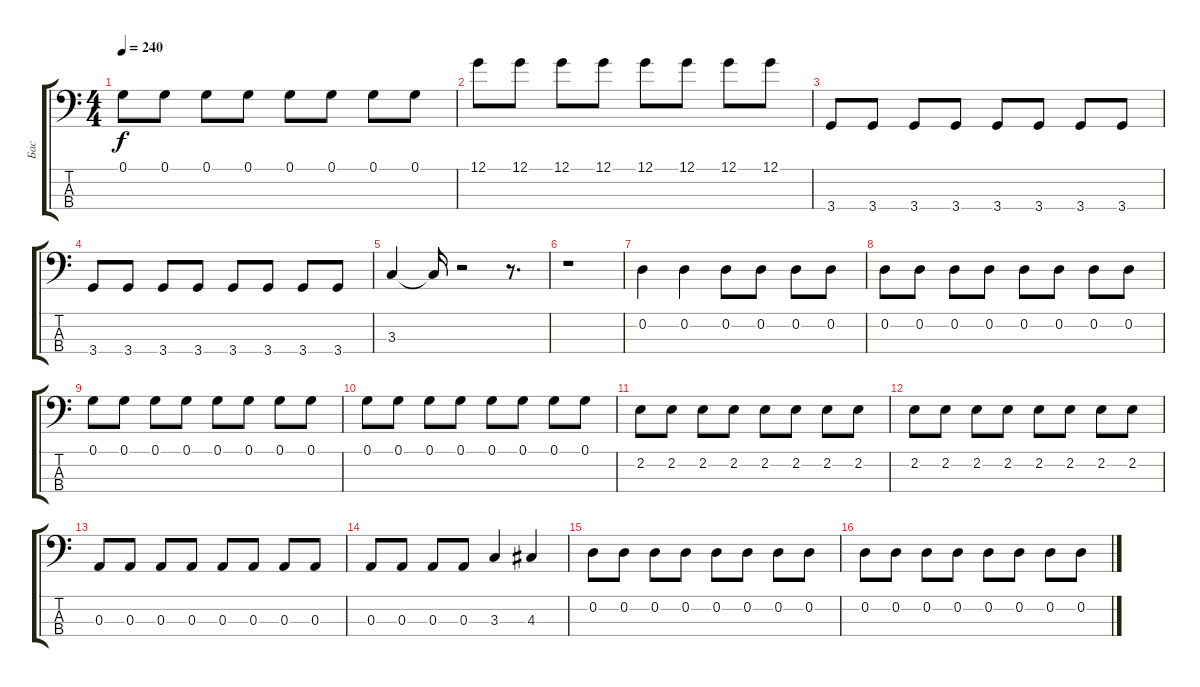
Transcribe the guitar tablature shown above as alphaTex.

\track ("Бас" "Бас") {instrument electricbassfinger}
\staff {score tabs}
\tuning (G2 D2 A1 E1) {hide}
\ts (4 4)
\tempo 240
\clef f4
\ks c
0.1.8{dy f} 0.1.8 0.1.8 0.1.8 0.1.8 0.1.8 0.1.8 0.1.8 |
12.1.8 12.1.8 12.1.8 12.1.8 12.1.8 12.1.8 12.1.8 12.1.8 |
3.4.8 3.4.8 3.4.8 3.4.8 3.4.8 3.4.8 3.4.8 3.4.8 |
3.4.8 3.4.8 3.4.8 3.4.8 3.4.8 3.4.8 3.4.8 3.4.8 |
3.3.4 3.3{t}.16 r.2 r.8{d} |
r.1 |
0.2.4 0.2.4 0.2.8 0.2.8 0.2.8 0.2.8 |
0.2.8 0.2.8 0.2.8 0.2.8 0.2.8 0.2.8 0.2.8 0.2.8 |
0.1.8 0.1.8 0.1.8 0.1.8 0.1.8 0.1.8 0.1.8 0.1.8 |
0.1.8 0.1.8 0.1.8 0.1.8 0.1.8 0.1.8 0.1.8 0.1.8 |
2.2.8 2.2.8 2.2.8 2.2.8 2.2.8 2.2.8 2.2.8 2.2.8 |
2.2.8 2.2.8 2.2.8 2.2.8 2.2.8 2.2.8 2.2.8 2.2.8 |
0.3.8 0.3.8 0.3.8 0.3.8 0.3.8 0.3.8 0.3.8 0.3.8 |
0.3.8 0.3.8 0.3.8 0.3.8 3.3.4 4.3.4 |
0.2.8 0.2.8 0.2.8 0.2.8 0.2.8 0.2.8 0.2.8 0.2.8 |
0.2.8 0.2.8 0.2.8 0.2.8 0.2.8 0.2.8 0.2.8 0.2.8
